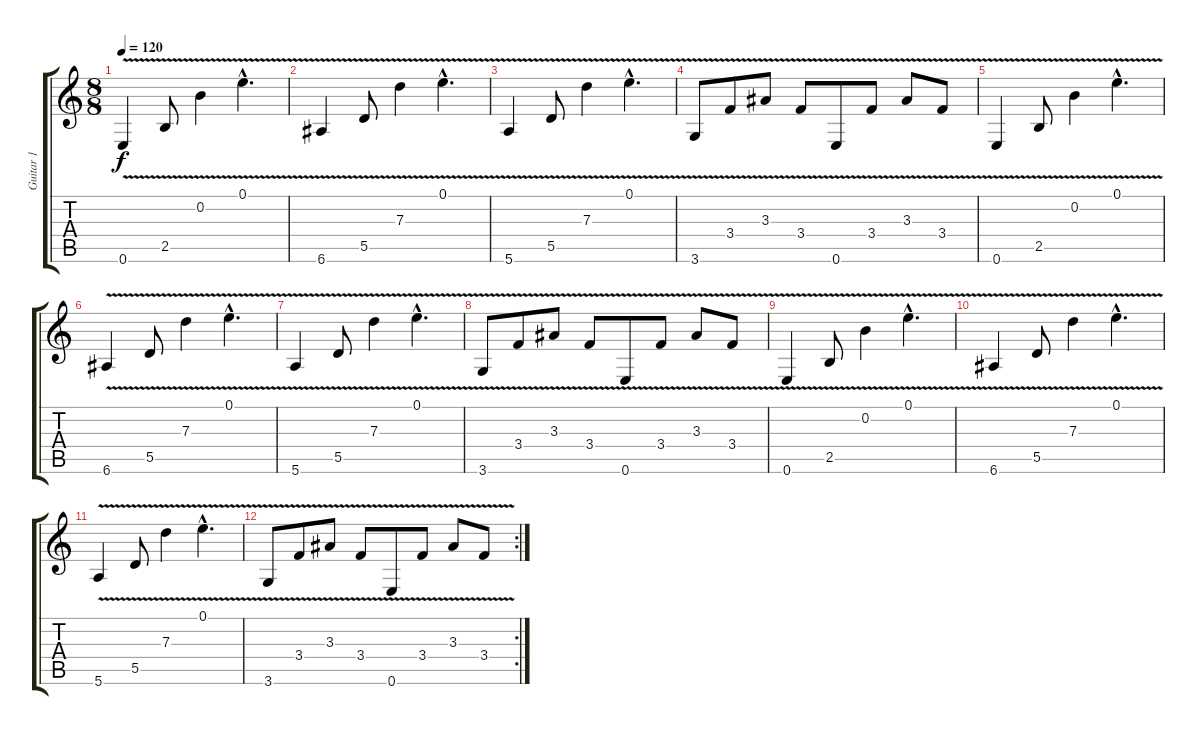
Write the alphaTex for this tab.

\track ("Guitar 1" "Guitar 1") {instrument distortionguitar}
\staff {score tabs}
\tuning (E4 B3 G3 D3 A2 E2) {hide}
\ts (8 8)
\tempo 120
\clef g2
\ks c
0.6{v}.4{dy f} 2.5{v}.8 0.2{v}.4 0.1{v hac}.4{d} |
6.6{v}.4 5.5{v}.8 7.3{v}.4 0.1{v hac}.4{d} |
5.6{v}.4 5.5{v}.8 7.3{v}.4 0.1{v hac}.4{d} |
3.6{v}.8 3.4{v}.8 3.3{v}.8 3.4{v}.8 0.6{v}.8 3.4{v}.8 3.3{v}.8 3.4{v}.8 |
0.6{v}.4 2.5{v}.8 0.2{v}.4 0.1{v hac}.4{d} |
6.6{v}.4 5.5{v}.8 7.3{v}.4 0.1{v hac}.4{d} |
5.6{v}.4 5.5{v}.8 7.3{v}.4 0.1{v hac}.4{d} |
3.6{v}.8 3.4{v}.8 3.3{v}.8 3.4{v}.8 0.6{v}.8 3.4{v}.8 3.3{v}.8 3.4{v}.8 |
0.6{v}.4 2.5{v}.8 0.2{v}.4 0.1{v hac}.4{d} |
6.6{v}.4 5.5{v}.8 7.3{v}.4 0.1{v hac}.4{d} |
5.6{v}.4 5.5{v}.8 7.3{v}.4 0.1{v hac}.4{d} |
\rc 2
3.6{v}.8 3.4{v}.8 3.3{v}.8 3.4{v}.8 0.6{v}.8 3.4{v}.8 3.3{v}.8 3.4{v}.8
